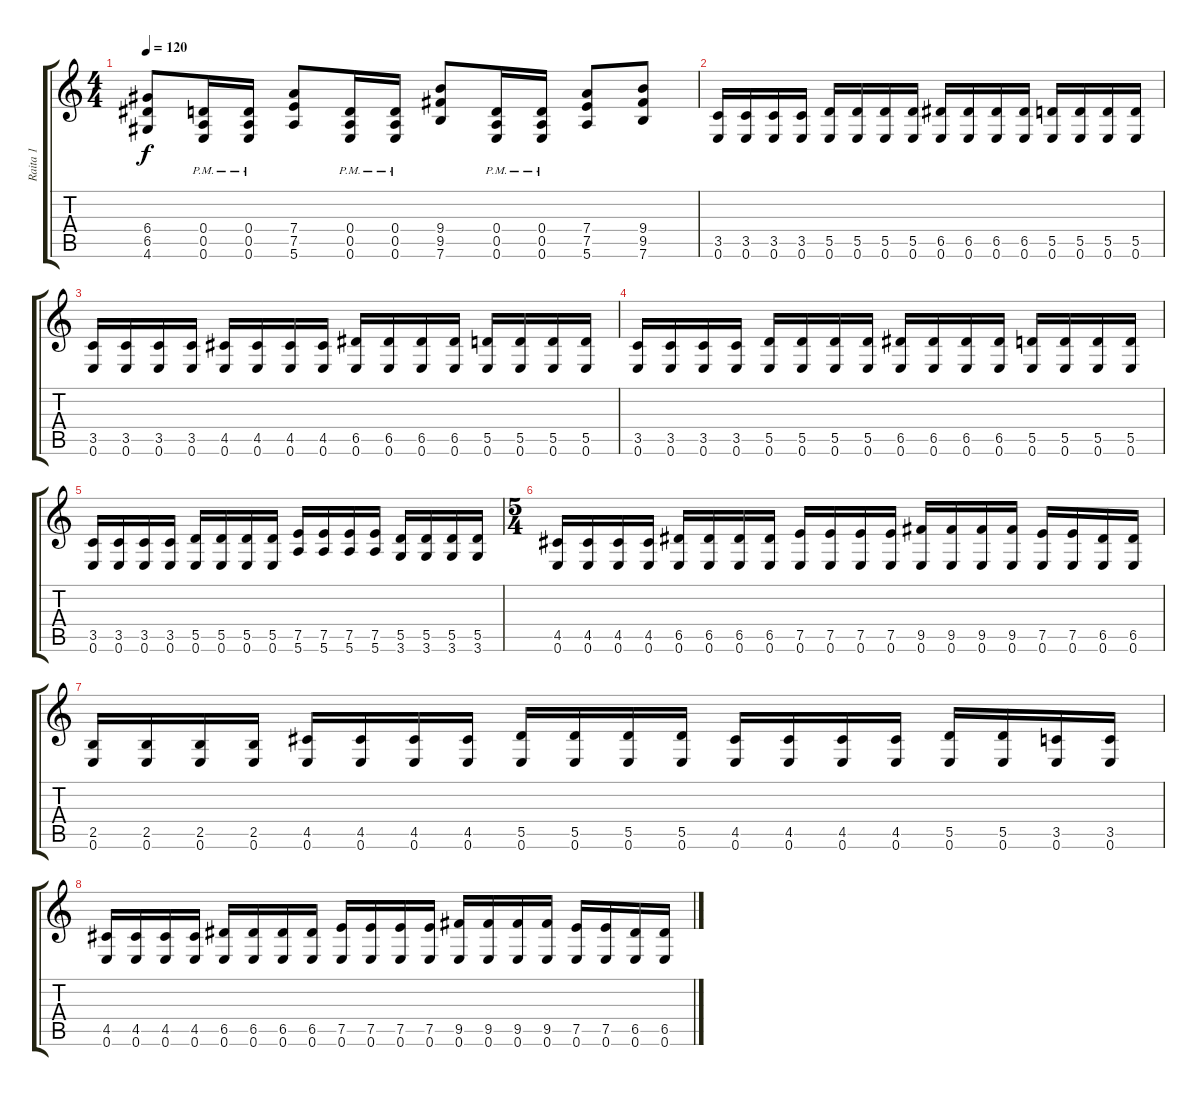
\track ("Raita 1" "Raita 1") {instrument distortionguitar}
\staff {score tabs}
\tuning (E4 B3 G3 D3 A2 E2) {hide}
\ts (4 4)
\tempo 120
\clef g2
\ks c
(6.4 6.5 4.6).8{dy f} (0.4{pm} 0.5{pm} 0.6{pm}).16 (0.4{pm} 0.5{pm} 0.6{pm}).16 (7.4 7.5 5.6).8 (0.4{pm} 0.5{pm} 0.6{pm}).16 (0.4{pm} 0.5{pm} 0.6{pm}).16 (9.4 9.5 7.6).8 (0.4{pm} 0.5{pm} 0.6{pm}).16 (0.4{pm} 0.5{pm} 0.6{pm}).16 (7.4 7.5 5.6).8 (9.4 9.5 7.6).8 |
(3.5 0.6).16 (3.5 0.6).16 (3.5 0.6).16 (3.5 0.6).16 (5.5 0.6).16 (5.5 0.6).16 (5.5 0.6).16 (5.5 0.6).16 (6.5 0.6).16 (6.5 0.6).16 (6.5 0.6).16 (6.5 0.6).16 (5.5 0.6).16 (5.5 0.6).16 (5.5 0.6).16 (5.5 0.6).16 |
(3.5 0.6).16 (3.5 0.6).16 (3.5 0.6).16 (3.5 0.6).16 (4.5 0.6).16 (4.5 0.6).16 (4.5 0.6).16 (4.5 0.6).16 (6.5 0.6).16 (6.5 0.6).16 (6.5 0.6).16 (6.5 0.6).16 (5.5 0.6).16 (5.5 0.6).16 (5.5 0.6).16 (5.5 0.6).16 |
(3.5 0.6).16 (3.5 0.6).16 (3.5 0.6).16 (3.5 0.6).16 (5.5 0.6).16 (5.5 0.6).16 (5.5 0.6).16 (5.5 0.6).16 (6.5 0.6).16 (6.5 0.6).16 (6.5 0.6).16 (6.5 0.6).16 (5.5 0.6).16 (5.5 0.6).16 (5.5 0.6).16 (5.5 0.6).16 |
(3.5 0.6).16 (3.5 0.6).16 (3.5 0.6).16 (3.5 0.6).16 (5.5 0.6).16 (5.5 0.6).16 (5.5 0.6).16 (5.5 0.6).16 (7.5 5.6).16 (7.5 5.6).16 (7.5 5.6).16 (7.5 5.6).16 (5.5 3.6).16 (5.5 3.6).16 (5.5 3.6).16 (5.5 3.6).16 |
\ts (5 4)
(4.5 0.6).16 (4.5 0.6).16 (4.5 0.6).16 (4.5 0.6).16 (6.5 0.6).16 (6.5 0.6).16 (6.5 0.6).16 (6.5 0.6).16 (7.5 0.6).16 (7.5 0.6).16 (7.5 0.6).16 (7.5 0.6).16 (9.5 0.6).16 (9.5 0.6).16 (9.5 0.6).16 (9.5 0.6).16 (7.5 0.6).16 (7.5 0.6).16 (6.5 0.6).16 (6.5 0.6).16 |
(2.5 0.6).16 (2.5 0.6).16 (2.5 0.6).16 (2.5 0.6).16 (4.5 0.6).16 (4.5 0.6).16 (4.5 0.6).16 (4.5 0.6).16 (5.5 0.6).16 (5.5 0.6).16 (5.5 0.6).16 (5.5 0.6).16 (4.5 0.6).16 (4.5 0.6).16 (4.5 0.6).16 (4.5 0.6).16 (5.5 0.6).16 (5.5 0.6).16 (3.5 0.6).16 (3.5 0.6).16 |
(4.5 0.6).16 (4.5 0.6).16 (4.5 0.6).16 (4.5 0.6).16 (6.5 0.6).16 (6.5 0.6).16 (6.5 0.6).16 (6.5 0.6).16 (7.5 0.6).16 (7.5 0.6).16 (7.5 0.6).16 (7.5 0.6).16 (9.5 0.6).16 (9.5 0.6).16 (9.5 0.6).16 (9.5 0.6).16 (7.5 0.6).16 (7.5 0.6).16 (6.5 0.6).16 (6.5 0.6).16
